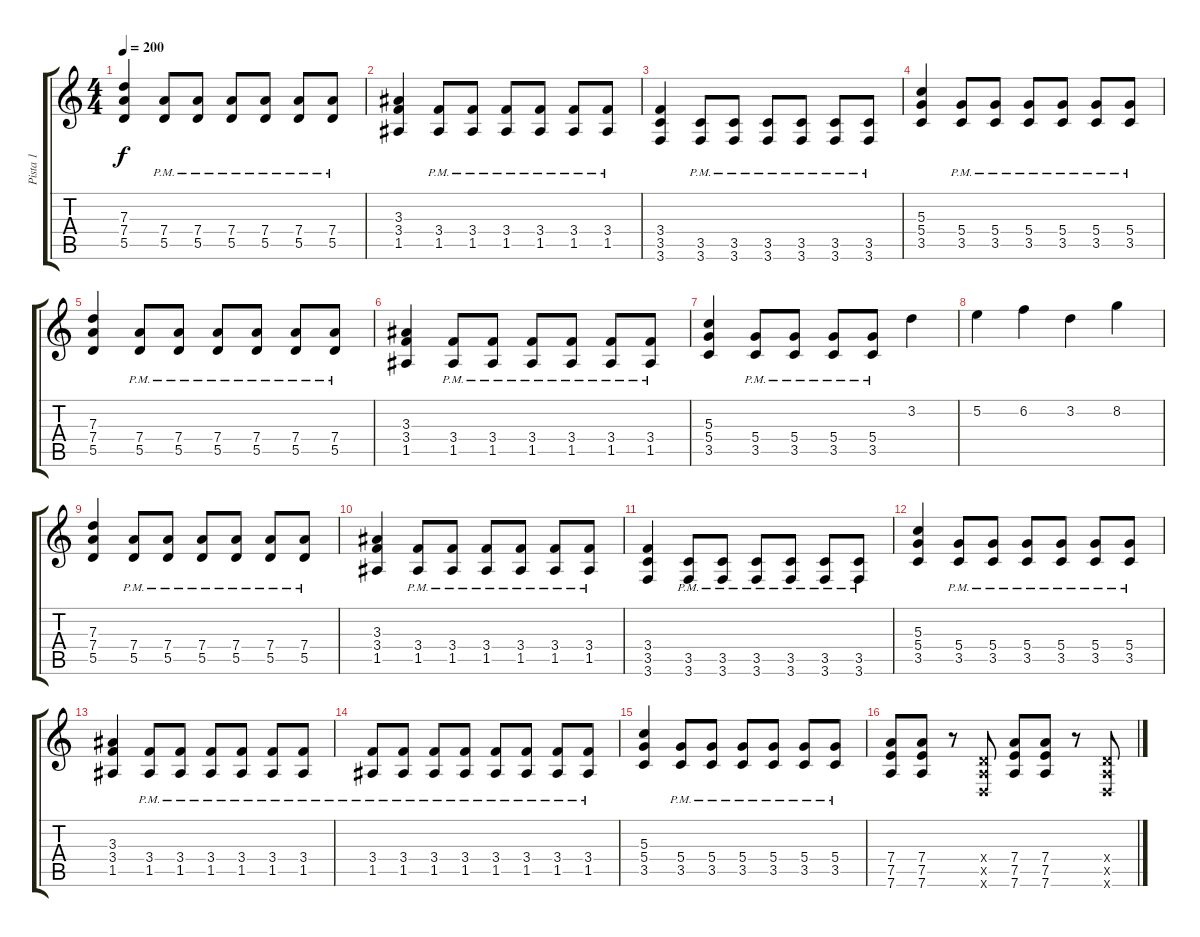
\track ("Pista 1" "Pista 1") {instrument distortionguitar}
\staff {score tabs}
\tuning (E4 B3 G3 D3 A2 D2) {hide}
\ts (4 4)
\tempo 200
\clef g2
\ks c
(7.3 7.4 5.5).4{dy f} (7.4{pm} 5.5{pm}).8 (7.4{pm} 5.5{pm}).8 (7.4{pm} 5.5{pm}).8 (7.4{pm} 5.5{pm}).8 (7.4{pm} 5.5{pm}).8 (7.4{pm} 5.5{pm}).8 |
(3.3 3.4 1.5).4 (3.4{pm} 1.5{pm}).8 (3.4{pm} 1.5{pm}).8 (3.4{pm} 1.5{pm}).8 (3.4{pm} 1.5{pm}).8 (3.4{pm} 1.5{pm}).8 (3.4{pm} 1.5{pm}).8 |
(3.4 3.5 3.6).4 (3.5{pm} 3.6{pm}).8 (3.5{pm} 3.6{pm}).8 (3.5{pm} 3.6{pm}).8 (3.5{pm} 3.6{pm}).8 (3.5{pm} 3.6{pm}).8 (3.5{pm} 3.6{pm}).8 |
(5.3 5.4 3.5).4 (5.4{pm} 3.5{pm}).8 (5.4{pm} 3.5{pm}).8 (5.4{pm} 3.5{pm}).8 (5.4{pm} 3.5{pm}).8 (5.4{pm} 3.5{pm}).8 (5.4{pm} 3.5{pm}).8 |
(7.3 7.4 5.5).4 (7.4{pm} 5.5{pm}).8 (7.4{pm} 5.5{pm}).8 (7.4{pm} 5.5{pm}).8 (7.4{pm} 5.5{pm}).8 (7.4{pm} 5.5{pm}).8 (7.4{pm} 5.5{pm}).8 |
(3.3 3.4 1.5).4 (3.4{pm} 1.5{pm}).8 (3.4{pm} 1.5{pm}).8 (3.4{pm} 1.5{pm}).8 (3.4{pm} 1.5{pm}).8 (3.4{pm} 1.5{pm}).8 (3.4{pm} 1.5{pm}).8 |
(5.3 5.4 3.5).4 (5.4{pm} 3.5{pm}).8 (5.4{pm} 3.5{pm}).8 (5.4{pm} 3.5{pm}).8 (5.4{pm} 3.5{pm}).8 3.2.4 |
5.2.4 6.2.4 3.2.4 8.2.4 |
(7.3 7.4 5.5).4 (7.4{pm} 5.5{pm}).8 (7.4{pm} 5.5{pm}).8 (7.4{pm} 5.5{pm}).8 (7.4{pm} 5.5{pm}).8 (7.4{pm} 5.5{pm}).8 (7.4{pm} 5.5{pm}).8 |
(3.3 3.4 1.5).4 (3.4{pm} 1.5{pm}).8 (3.4{pm} 1.5{pm}).8 (3.4{pm} 1.5{pm}).8 (3.4{pm} 1.5{pm}).8 (3.4{pm} 1.5{pm}).8 (3.4{pm} 1.5{pm}).8 |
(3.4 3.5 3.6).4 (3.5{pm} 3.6{pm}).8 (3.5{pm} 3.6{pm}).8 (3.5{pm} 3.6{pm}).8 (3.5{pm} 3.6{pm}).8 (3.5{pm} 3.6{pm}).8 (3.5{pm} 3.6{pm}).8 |
(5.3 5.4 3.5).4 (5.4{pm} 3.5{pm}).8 (5.4{pm} 3.5{pm}).8 (5.4{pm} 3.5{pm}).8 (5.4{pm} 3.5{pm}).8 (5.4{pm} 3.5{pm}).8 (5.4{pm} 3.5{pm}).8 |
(3.3 3.4 1.5).4 (3.4{pm} 1.5{pm}).8 (3.4{pm} 1.5{pm}).8 (3.4{pm} 1.5{pm}).8 (3.4{pm} 1.5{pm}).8 (3.4{pm} 1.5{pm}).8 (3.4{pm} 1.5{pm}).8 |
(3.4{pm} 1.5{pm}).8 (3.4{pm} 1.5{pm}).8 (3.4{pm} 1.5{pm}).8 (3.4{pm} 1.5{pm}).8 (3.4{pm} 1.5{pm}).8 (3.4{pm} 1.5{pm}).8 (3.4{pm} 1.5{pm}).8 (3.4{pm} 1.5{pm}).8 |
(5.3 5.4 3.5).4 (5.4{pm} 3.5{pm}).8 (5.4{pm} 3.5{pm}).8 (5.4{pm} 3.5{pm}).8 (5.4{pm} 3.5{pm}).8 (5.4{pm} 3.5{pm}).8 (5.4{pm} 3.5{pm}).8 |
(7.4 7.5 7.6).8 (7.4 7.5 7.6).8 r.8 (0.4{x} 0.5{x} 0.6{x}).8 (7.4 7.5 7.6).8 (7.4 7.5 7.6).8 r.8 (0.4{x} 0.5{x} 0.6{x}).8
